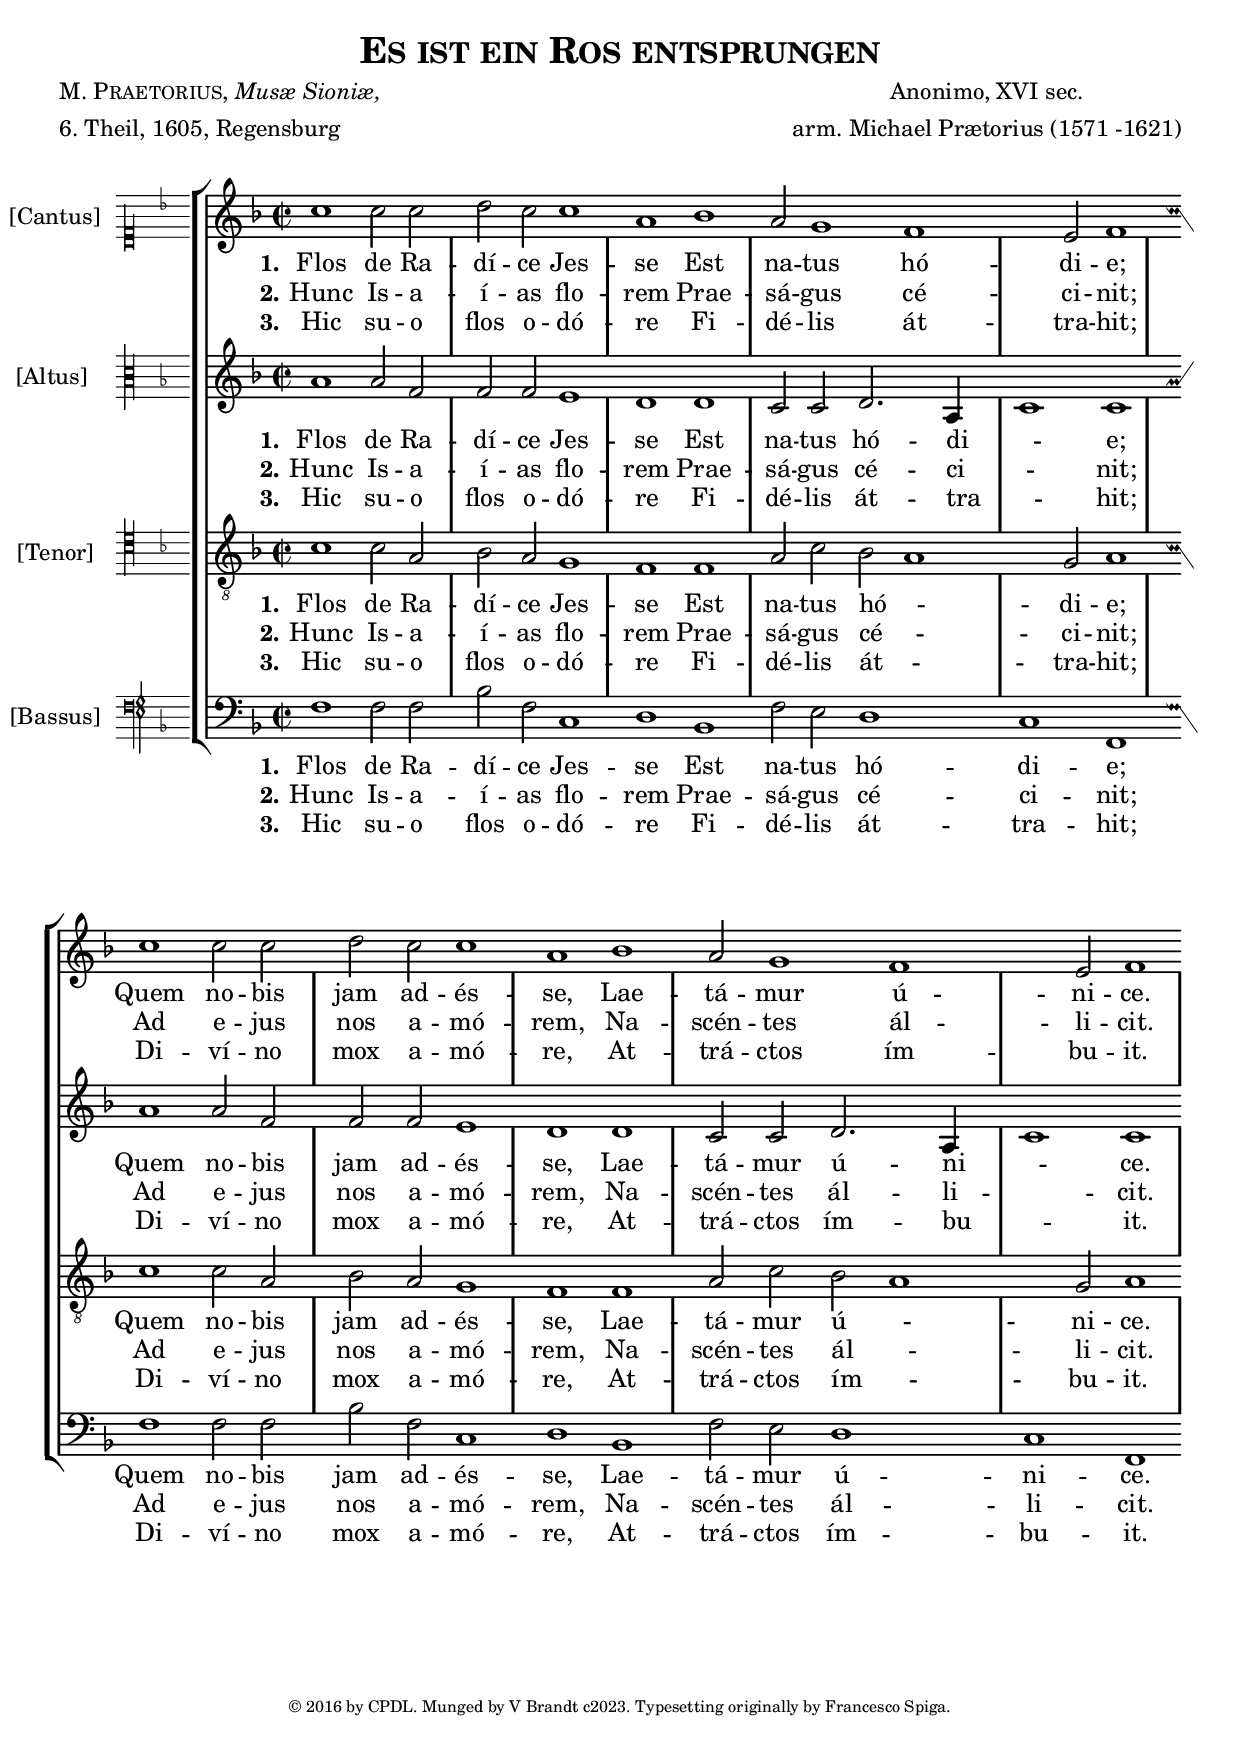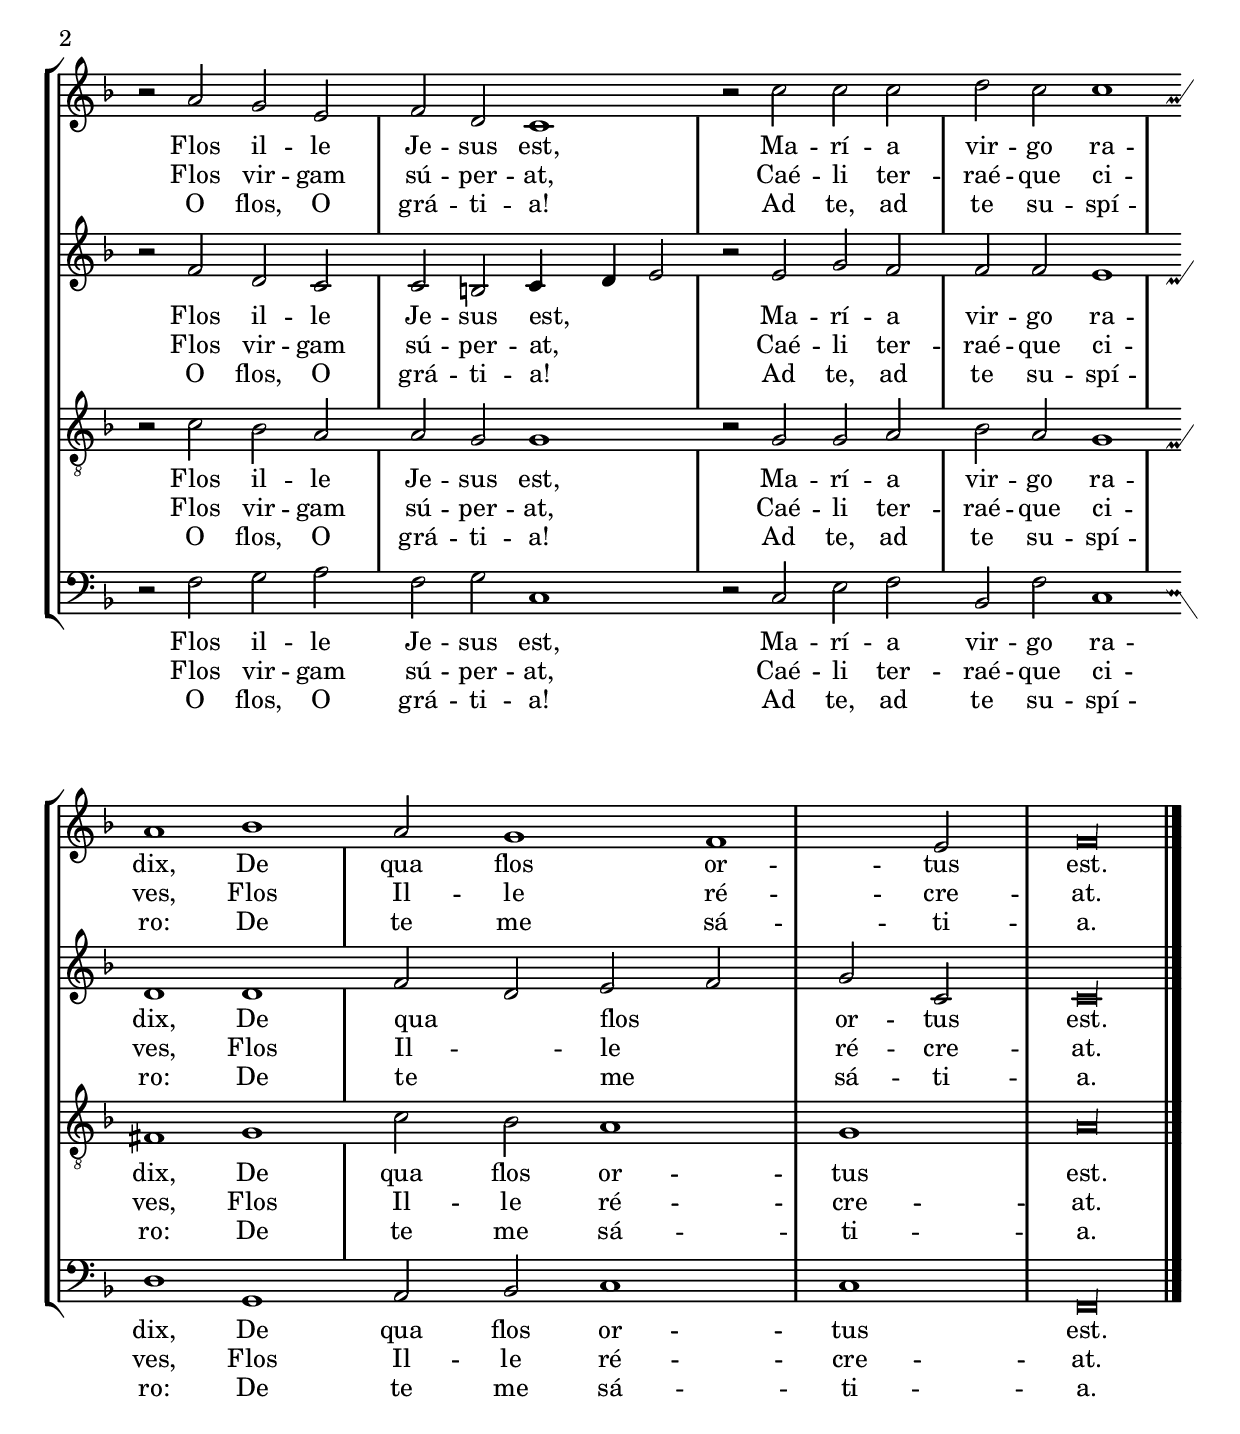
\version "2.11.51"
\include "gregorian.ly"

htitle=\markup \italic {"Flos de Radíce (Es ist ein Ros)"}
hcomposer=\markup \smallCaps{ "M. Praetorius"}

ss=\once \set suggestAccidentals = ##t
molle=^\markup{\musicglyph #"accidentals.vaticanaM1"}

incipit =
#(define-music-function (parser location incipit-music) (ly:music?)
#{
\once \override Staff.InstrumentName.self-alignment-X = #RIGHT
\once \override Staff.InstrumentName.self-alignment-Y = ##f
\once \override Staff.InstrumentName.padding = #0.3
\once \override Staff.InstrumentName.stencil =
#(lambda (grob)
(let* ((instrument-name (ly:grob-property grob 'long-text)))
(set! (ly:grob-property grob 'long-text)
#{ \markup
\score
{
{ \context MensuralStaff \with {
instrumentName = #instrument-name
\remove "Time_signature_engraver"
} $incipit-music
}

\layout { $(ly:grob-layout grob)
line-width = \indent
indent =
% primitive-eval is probably easiest for
% escaping lexical closure and evaluating
% everything respective to (current-module).
#(primitive-eval
'(or (false-if-exception (- indent incipit-width))
(* 0.5 indent)))
ragged-right = ##f
ragged-last = ##f
system-count = #1 }
}
#})
(system-start-text::print grob)))
#}) 

global = {
  \override Staff.BarLine #'transparent = ##t
   \set Score.skipBars = ##t
   \override Voice.NoteHead.style = #'baroque
   \key g \dorian
   \time 2/2
   \repeat unfold 16 { \skip 1 \bar "" \skip 1}
  
 
  % the final bar line is not interrupted
  \revert Staff.BarLine #'transparent
%  \bar "|." \stopStaff
}



staffSoprano = 
	
	\relative c'' {
		
	
	\clef treble
	
\override NoteHead #'style = #'baroque


c1 c2 c
d c c1
a bes
a2 g1
f e2
f1 \break
c'1 c2 c
d c c1
a bes
a2 g1
f e2
f1 \break
r2 a g e 
f d c1
r2 c'2 c2 c 
d c c1 \break
a bes
a2 g1
f e2
f\longa






	\bar "|."
	}


staffAlto = 
	
	\relative c'' { 
		
	\clef treble

\override NoteHead #'style = #'baroque


a1 a2 f
f f e1
d d
c2 c d2. a4
c1 c
a'1 a2 f
f f e1
d d
c2 c d2. a4
c1 c
r2 f2 d c
c2 b c4 d e2
r2 e g f
f f e1
d d
f2 d e f
g c, c\longa



	\bar "|."
	}


staffTenor = 
	
	\relative c' { 	
		
	
	\clef "G_8"

\override NoteHead #'style = #'baroque

c1 c2 a
bes a g1
f f
a2 c bes a1
g2 a1
c1 c2 a
bes a g1
f f
a2 c bes a1
g2 a1
r2 c bes a
a g g1
r2 g g a
bes a g1
fis g
c2 bes a1
g1 a\longa

 
	\bar "|."
	}


staffBass = 
	
	\relative c {
		
\clef bass

f1 f2 f
bes f c1
d bes
f'2 e d1
c f,
f'1 f2 f
bes f c1
d bes
f'2 e d1
c f,
r2 f' g a
f g c,1
r2 c e f
bes, f' c1
d g,
a2 bes c1
c1 f,\longa


	
	\clef bass
	
\override NoteHead #'style = #'baroque
	


	\bar "|."
	}
	
	
incipitcantus=\new MensuralVoice = "incipitcantus" <<

{ \relative c'' {

\clef "petrucci-c1"
\key f \major
s2
  }
}
>>

incipitaltus=\new MensuralVoice = "incipitcantusII" <<


{ \relative c' {
\clef "petrucci-c3"
\key  f \major
s2
  }
}
>>

incipittenor=\new MensuralVoice = "incipitaltus" <<


{ \relative c' {
\clef "petrucci-c4"
\key  f \major
s2

  }
}
>>

incipitbassus=\new MensuralVoice = "incipitbassus" <<


{ \relative c {
\clef "petrucci-f"
\key  f \major
s2
  }
}
>>




testoa = \lyricmode {
  
  \set stanza = "1."

Flos de Ra -- dí -- ce Jes -- se
Est na -- tus hó -- di -- e;
Quem no -- bis jam ad -- és -- se,
Lae -- tá -- mur ú -- ni -- ce.
Flos il -- le Je -- sus est,
Ma -- rí -- a vir -- go ra -- dix,
De qua flos or -- tus est.

 }
 
 testoaa = \lyricmode {
  
  \set stanza = "2."
  
Hunc Is -- a -- í -- as flo -- rem
Prae -- sá -- gus cé -- ci -- nit;
Ad e -- jus nos a -- mó -- rem,
Na -- scén -- tes ál -- li -- cit.
Flos vir -- gam sú -- per -- at,
Caé -- li ter -- raé -- que ci -- ves,
Flos Il -- le ré -- cre -- at.

 }
 
 testoaaa = \lyricmode
{
  \set stanza = "3."

Hic su -- o flos o -- dó -- re
Fi -- dé -- lis át -- tra -- hit;
Di -- ví -- no mox a -- mó -- re,
At -- trá -- ctos ím -- bu -- it.
O flos, O grá -- ti -- a!
Ad te, ad te su -- spí -- ro:
De te me sá -- ti -- a.

 }
 
 
 testob = \lyricmode {
   
   \set stanza = "1."
 
Flos de Ra -- dí -- ce Jes -- se
Est na -- tus hó -- di _ -- e;
Quem no -- bis jam ad -- és -- se,
Lae -- tá -- mur ú -- ni _ -- ce.
Flos il -- le Je -- sus est, _ _
Ma -- rí -- a vir -- go ra -- dix,
De qua _ flos _ or -- tus est.

 }
 
  testobb = \lyricmode {
   
   \set stanza = "2."
  
Hunc Is -- a -- í -- as flo -- rem
Prae -- sá -- gus cé -- ci _ -- nit;
Ad e -- jus nos a -- mó -- rem,
Na -- scén -- tes ál -- li _ -- cit.
Flos vir -- gam sú -- per -- at, _ _
Caé -- li ter -- raé -- que ci -- ves,
Flos Il -- _ le _ ré -- cre -- at.

}
 
  testobbb = \lyricmode
{
  \set stanza = "3."

Hic su -- o flos o -- dó -- re
Fi -- dé -- lis át -- tra _ -- hit;
Di -- ví -- no mox a -- mó -- re,
At -- trá -- ctos ím -- bu _ -- it.
O flos, O grá -- ti -- a! _ _
Ad te, ad te su -- spí -- ro:
De te _ me _ sá -- ti -- a.

}
 
 testoc = \lyricmode {
   
   \set stanza = "1."
 
Flos de Ra -- dí -- ce Jes -- se
Est na -- tus hó -- _ di -- e;
Quem no -- bis jam ad -- és -- se,
Lae -- tá -- mur ú -- _ ni -- ce.
Flos il -- le Je -- sus est,
Ma -- rí -- a vir -- go ra -- dix,
De qua flos or -- tus est.

 }
 
  testocc = \lyricmode {
   
   \set stanza = "2."
   
Hunc Is -- a -- í -- as flo -- rem
Prae -- sá -- gus cé -- _ ci -- nit;
Ad e -- jus nos a -- mó -- rem,
Na -- scén -- tes ál -- _ li -- cit.
Flos vir -- gam sú -- per -- at,
Caé -- li ter -- raé -- que ci -- ves,
Flos Il -- le ré -- cre -- at.

 }
 
 
  testoccc = \lyricmode
  
{
  \set stanza = "3."

Hic su -- o flos o -- dó -- re
Fi -- dé -- lis át -- _ tra -- hit;
Di -- ví -- no mox a -- mó -- re,
At -- trá -- ctos ím -- _ bu -- it.
O flos, O grá -- ti -- a!
Ad te, ad te su -- spí -- ro:
De te me sá -- ti -- a.

}



\book {

 \paper{
%	evenHeaderMarkup=\markup  \fill-line { \hcomposer \htitle \fromproperty #'page:page-number-string   }
%	oddHeaderMarkup= \markup  \fill-line { \on-the-fly #not-first-page \fromproperty #'page:page-number-string \on-the-fly #not-first-page \htitle \on-the-fly #not-first-page \hcomposer   }
	
%	system-system-spacing =
%	#'((basic-distance . 10) (minimum-distance . 0) (padding . 3))
	
  }

	
\header {
	title = \markup \smallCaps "Es ist ein Ros entsprungen"
	composer = \markup \center-column { "Anonimo, XVI sec." "arm. Michael Prætorius (1571 -1621)" }
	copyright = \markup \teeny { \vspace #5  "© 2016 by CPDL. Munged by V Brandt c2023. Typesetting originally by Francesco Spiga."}
	poet = \markup \left-column { \line { \smallCaps {M. Praetorius,}\italic {Musæ Sioniæ,} } \line { 6. Theil, 1605, Regensburg } \line { "   " } }
}



\score { 
	<<
	\new StaffGroup = choirStaff 	<<
	  
		  \new Voice = "cantus" <<
		          \global
		           \set Staff.instrumentName =  #"[Cantus]  "
		           \incipit \incipitcantus
		           \staffSoprano
		            >>
		               
		           \new Lyrics \lyricsto "cantus" { \testoa } 
		           \new Lyrics \lyricsto "cantus" { \testoaa } 
		           \new Lyrics \lyricsto "cantus" { \testoaaa } 
		        
		     
		  \new Voice = "cantusII" <<
		          \global
		           \set Staff.instrumentName =  #"[Altus]    "
		           \incipit \incipitaltus
		           \staffAlto
		            >>
		               
		           \new Lyrics \lyricsto "cantusII" { \testob }
		           \new Lyrics \lyricsto "cantusII" { \testobb }
		           \new Lyrics \lyricsto "cantusII" { \testobbb }
		           
		  
		   \new Voice = "altus" <<
		          \global
		           \set Staff.instrumentName =  #"[Tenor]   "
		           \incipit \incipittenor
		           \staffTenor
		            >>
		               
		           \new Lyrics \lyricsto "altus" { \testoc }
		           \new Lyrics \lyricsto "altus" { \testocc }
		           \new Lyrics \lyricsto "altus" { \testoccc }
		          
		
		  \new Voice = "tenor" <<
		          \global
		           \set Staff.instrumentName = #"[Bassus]  "
		           \incipit \incipitbassus
		           \staffBass
		            >>
		               
		           \new Lyrics \lyricsto "tenor" {\testoa }
		           \new Lyrics \lyricsto "tenor" { \testoaa } 
		           \new Lyrics \lyricsto "tenor" { \testoaaa } 
		           
		  
		
	>>
         >>
 
  
  \midi { \context {
      \Score
      tempoWholesPerMinute = #(ly:make-moment 48 1)
    }
	}
  
  \layout {  indent = 2.5\cm
      %    incipit-width = 1\cm
              ragged-last=##f
    \context {
         \Score
         \remove "Bar_number_engraver"
       }
 \context {
      \Staff
      \consists Custos_engraver
      \override Custos #'style = #'mensural
    }
    \context {
      \Lyrics
      % **** Prevents lyrics from running too close together
      \override LyricSpace #'minimum-distance = #0.6
      % **** Makes the text of lyrics a little smaller
%      \override LyricText #'font-size = #-1
      % **** Moves lines of lyrics closer together
      \override VerticalAxisGroup #'minimum-Y-extent = #'(-1 . 1)
    }
  }
}



}

